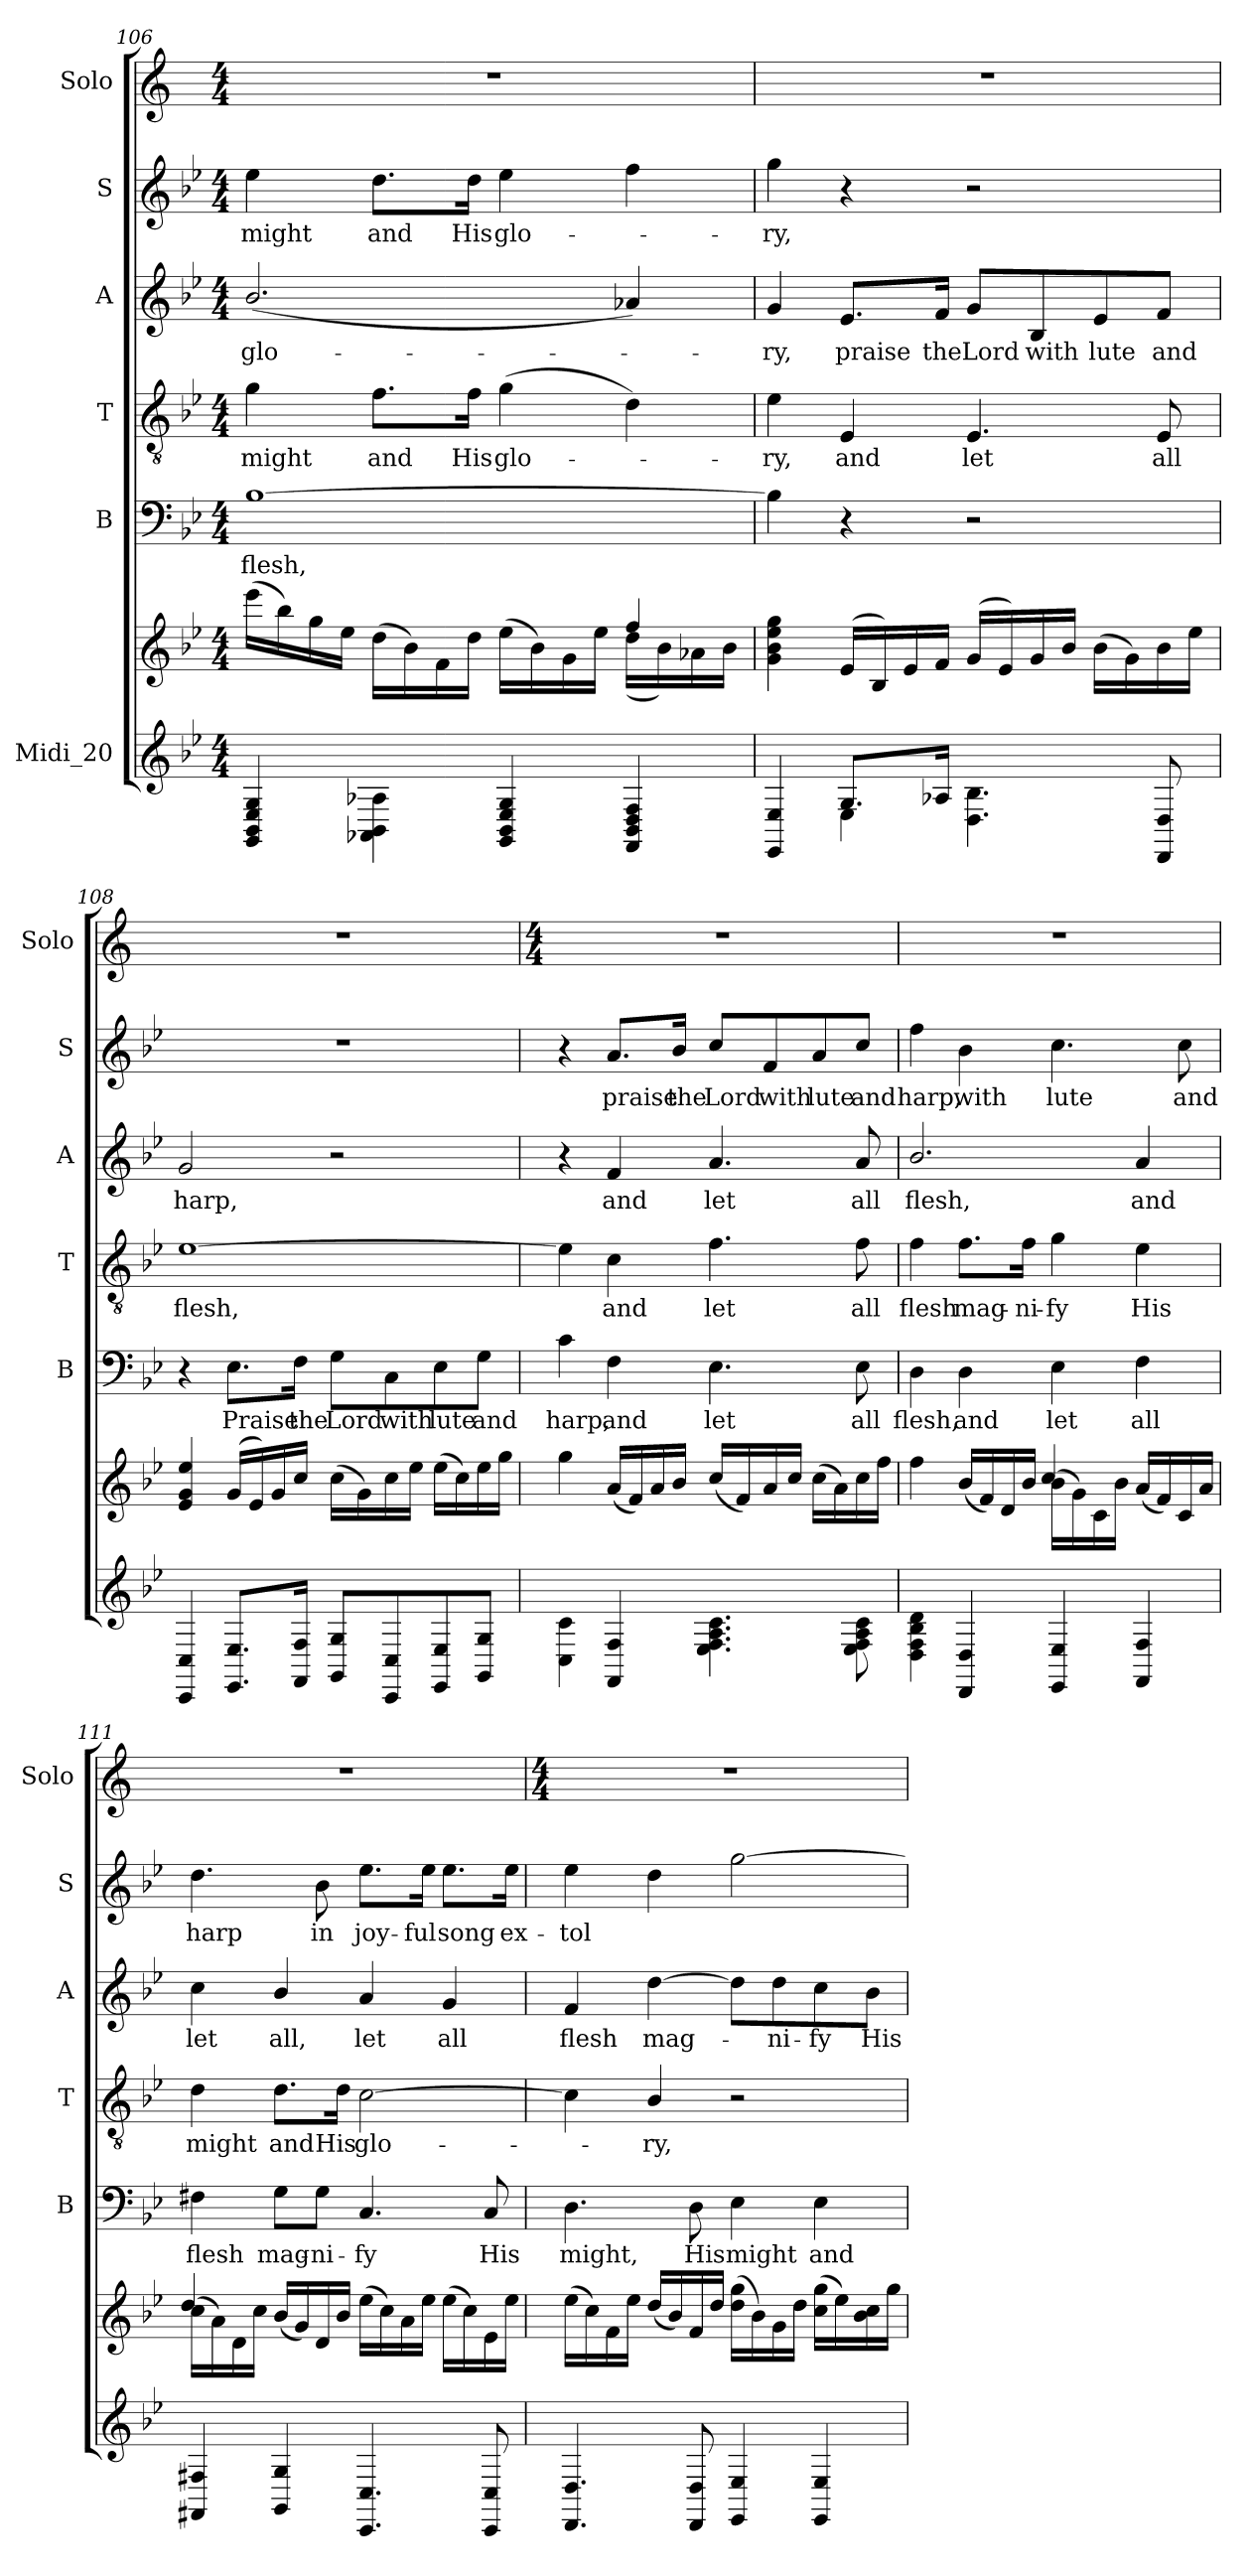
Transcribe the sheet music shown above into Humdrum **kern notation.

**kern	**kern	**kern	**text	**kern	**text	**kern	**text	**kern	**text	**kern
*part6	*part6	*part5	*part5	*part4	*part4	*part3	*part3	*part2	*part2	*part1
*staff7	*staff6	*staff5	*staff5	*staff4	*staff4	*staff3	*staff3	*staff2	*staff2	*staff1
*I"Midi_20	*	*I"B	*	*I"T	*	*I"A	*	*I"S	*	*I"Solo
*	*	*I'B	*	*I'T	*	*I'A	*	*I'S	*	*I'Solo
!!LO:LB:g=z
*clefG2	*clefG2	*clefF4	*	*clefGv2	*	*clefG2	*	*clefG2	*	*clefG2
*k[b-e-]	*k[b-e-]	*k[b-e-]	*	*k[b-e-]	*	*k[b-e-]	*	*k[b-e-]	*	*k[]
*M4/4	*M4/4	*M4/4	*	*M4/4	*	*M4/4	*	*M4/4	*	*M4/4
=106	=106	=106	=106	=106	=106	=106	=106	=106	=106	=106
*^	*^	*	*	*	*	*	*	*	*	*
!	!	!	!	!	!LO:LY:b	!	!LO:LY:b	!	!LO:LY:b	!	!LO:LY:b	!
4GG/ 4BB-/ 4E-/ 4G/	1ryy	(>16eee-\LL	2ryy	[1B-	flesh,	4g\	might	(<2.b-/	glo-	4ee-\	might	1r
.	.	16bb-\)	.	.	.	.	.	.	.	.	.	.
.	.	16gg\	.	.	.	.	.	.	.	.	.	.
.	.	16ee-\JJ	.	.	.	.	.	.	.	.	.	.
!	!	!	!	!	!	!	!LO:LY:b	!	!	!	!LO:LY:b	!
4AA-X\ 4BB-\ 4A-X\	.	(>16dd\LL	.	.	.	8.f\L	and	.	.	8.dd\L	and	.
.	.	16b-\)	.	.	.	.	.	.	.	.	.	.
.	.	16f\	.	.	.	.	.	.	.	.	.	.
!	!	!	!	!	!	!	!LO:LY:b	!	!	!	!LO:LY:b	!
.	.	16dd\JJ	.	.	.	16f\Jk	His	.	.	16dd\Jk	His	.
!	!	!	!	!	!	!	!LO:LY:b	!	!	!	!LO:LY:b	!
4GG/ 4BB-/ 4E-/ 4G/	.	(>16ee-\LL	4ryy	.	.	(>4g\	glo-	.	.	4ee-\	glo-	.
.	.	16b-\)	.	.	.	.	.	.	.	.	.	.
.	.	16g\	.	.	.	.	.	.	.	.	.	.
.	.	16ee-\JJ	.	.	.	.	.	.	.	.	.	.
4FF/ 4BB-/ 4D/ 4F/	.	4ff/	(>16dd\LL	.	.	4d\)	.	4a-X/)	.	4ff\	.	.
.	.	.	16b-\)	.	.	.	.	.	.	.	.	.
.	.	.	16a-X\	.	.	.	.	.	.	.	.	.
.	.	.	16b-\JJ	.	.	.	.	.	.	.	.	.
=107	=107	=107	=107	=107	=107	=107	=107	=107	=107	=107	=107	=107
!	!	!	!	!	!	!	!LO:LY:b	!	!LO:LY:b	!	!LO:LY:b	!
4EE-/ 4E-/	4ryy	4g\ 4b-\ 4ee-\ 4gg\	1ryy	4B-\]	.	4e-\	ry,	4g/	ry,	4gg\	ry,	1r
!	!	!	!	!	!	!	!LO:LY:b	!	!LO:LY:b	!	!	!
8.G/L	4E-\	(<16e-/LL	.	4r	.	4E-/	and	8.e-/L	praise	4r	.	.
.	.	16B-/)	.	.	.	.	.	.	.	.	.	.
.	.	16e-/	.	.	.	.	.	.	.	.	.	.
!	!	!	!	!	!	!	!	!	!LO:LY:b	!	!	!
16A-X/Jk	.	16f/JJ	.	.	.	.	.	16f/Jk	the	.	.	.
!	!	!	!	!	!	!	!LO:LY:b	!	!LO:LY:b	!	!	!
4.D\ 4.B-\	2ryy	(<16g/LL	.	2r	.	4.E-/	let	8g/L	Lord	2r	.	.
.	.	16e-/)	.	.	.	.	.	.	.	.	.	.
!	!	!	!	!	!	!	!	!	!LO:LY:b	!	!	!
.	.	16g/	.	.	.	.	.	8B-/	with	.	.	.
.	.	16b-/JJ	.	.	.	.	.	.	.	.	.	.
!	!	!	!	!	!	!	!	!	!LO:LY:b	!	!	!
.	.	(>16b-\LL	.	.	.	.	.	8e-/	lute	.	.	.
.	.	16g\)	.	.	.	.	.	.	.	.	.	.
!	!	!	!	!	!	!	!LO:LY:b	!	!LO:LY:b	!	!	!
8DD/ 8D/	.	16b-\	.	.	.	8E-/	all	8f/J	and	.	.	.
.	.	16ee-\JJ	.	.	.	.	.	.	.	.	.	.
=108	=108	=108	=108	=108	=108	=108	=108	=108	=108	=108	=108	=108
!	!	!	!	!	!	!	!LO:LY:b	!	!LO:LY:b	!	!	!
4CC/ 4C/	2ryy	4e-/ 4g/ 4ee-/	1ryy	4r	.	[1e-	flesh,	2g/	harp,	1r	.	1r
!	!	!	!	!	!LO:LY:b	!	!	!	!	!	!	!
8.EE-/ 8.E-/L	.	(<16g/LL	.	8.E-\L	Praise	.	.	.	.	.	.	.
.	.	16e-/)	.	.	.	.	.	.	.	.	.	.
.	.	16g/	.	.	.	.	.	.	.	.	.	.
!	!	!	!	!	!LO:LY:b	!	!	!	!	!	!	!
16FF/ 16F/Jk	.	16cc/JJ	.	16F\Jk	the	.	.	.	.	.	.	.
!	!	!	!	!	!LO:LY:b	!	!	!	!	!	!	!
8GG/ 8G/L	2ryy	(>16cc\LL	.	8G\L	Lord	.	.	2r	.	.	.	.
.	.	16g\)	.	.	.	.	.	.	.	.	.	.
!	!	!	!	!	!LO:LY:b	!	!	!	!	!	!	!
8CC/ 8C/	.	16cc\	.	8C\	with	.	.	.	.	.	.	.
.	.	16ee-\JJ	.	.	.	.	.	.	.	.	.	.
!	!	!	!	!	!LO:LY:b	!	!	!	!	!	!	!
8EE-/ 8E-/	.	(>16ee-\LL	.	8E-\	lute	.	.	.	.	.	.	.
.	.	16cc\)	.	.	.	.	.	.	.	.	.	.
!	!	!	!	!	!LO:LY:b	!	!	!	!	!	!	!
8GG/ 8G/J	.	16ee-\	.	8G\J	and	.	.	.	.	.	.	.
.	.	16gg\JJ	.	.	.	.	.	.	.	.	.	.
*v	*v	*	*	*	*	*	*	*	*	*	*	*
!!LO:PB:g=z
=109	=109	=109	=109	=109	=109	=109	=109	=109	=109	=109	=109
*	*	*	*	*	*	*	*	*	*	*	*M4/4
!	!	!	!	!LO:LY:b	!	!	!	!	!	!	!
4C\ 4c\	4gg\	2ryy	4c\	harp,	4e-\]	.	4r	.	4r	.	1r
!	!	!	!	!LO:LY:b	!	!LO:LY:b	!	!LO:LY:b	!	!LO:LY:b	!
4FF/ 4F/	(<16a/LL	.	4F\	and	4c\	and	4f/	and	8.a/L	praise	.
.	16f/)	.	.	.	.	.	.	.	.	.	.
.	16a/	.	.	.	.	.	.	.	.	.	.
!	!	!	!	!	!	!	!	!	!	!LO:LY:b	!
.	16b-/JJ	.	.	.	.	.	.	.	16b-/Jk	the	.
!	!	!	!	!LO:LY:b	!	!LO:LY:b	!	!LO:LY:b	!	!LO:LY:b	!
4.E-\ 4.F\ 4.A\ 4.c\	(<16cc/LL	2ryy	4.E-\	let	4.f\	let	4.a/	let	8cc/L	Lord	.
.	16f/)	.	.	.	.	.	.	.	.	.	.
!	!	!	!	!	!	!	!	!	!	!LO:LY:b	!
.	16a/	.	.	.	.	.	.	.	8f/	with	.
.	16cc/JJ	.	.	.	.	.	.	.	.	.	.
!	!	!	!	!	!	!	!	!	!	!LO:LY:b	!
.	(>16cc\LL	.	.	.	.	.	.	.	8a/	lute	.
.	16a\)	.	.	.	.	.	.	.	.	.	.
!	!	!	!	!LO:LY:b	!	!LO:LY:b	!	!LO:LY:b	!	!LO:LY:b	!
8E-\ 8F\ 8A\ 8c\	16cc\	.	8E-\	all	8f\	all	8a/	all	8cc/J	and	.
.	16ff\JJ	.	.	.	.	.	.	.	.	.	.
=110	=110	=110	=110	=110	=110	=110	=110	=110	=110	=110	=110
!	!	!	!	!LO:LY:b	!	!LO:LY:b	!	!LO:LY:b	!	!LO:LY:b	!
4D\ 4F\ 4B-\ 4d\	4ff\	2ryy	4D\	flesh,	4f\	flesh	2.b-/	flesh,	4ff\	harp,	1r
!	!	!	!	!LO:LY:b	!	!LO:LY:b	!	!	!	!LO:LY:b	!
4DD/ 4D/	(<16b-/LL	.	4D\	and	8.f\L	mag-	.	.	4b-\	with	.
.	16f/)	.	.	.	.	.	.	.	.	.	.
.	16d/	.	.	.	.	.	.	.	.	.	.
!	!	!	!	!	!	!LO:LY:b	!	!	!	!	!
.	16b-/JJ	.	.	.	16f\Jk	-ni-	.	.	.	.	.
!	!	!	!	!LO:LY:b	!	!LO:LY:b	!	!	!	!LO:LY:b	!
4EE-/ 4E-/	(>16b-\LL	4cc/	4E-\	let	4g\	-fy	.	.	4.cc\	lute	.
.	16g\)	.	.	.	.	.	.	.	.	.	.
.	16c\	.	.	.	.	.	.	.	.	.	.
.	16b-\JJ	.	.	.	.	.	.	.	.	.	.
!	!	!	!	!LO:LY:b	!	!LO:LY:b	!	!LO:LY:b	!	!	!
4FF/ 4F/	(<16a/LL	4ryy	4F\	all	4e-\	His	4a/	and	.	.	.
.	16f/)	.	.	.	.	.	.	.	.	.	.
!	!	!	!	!	!	!	!	!	!	!LO:LY:b	!
.	16c/	.	.	.	.	.	.	.	8cc\	and	.
.	16a/JJ	.	.	.	.	.	.	.	.	.	.
=111	=111	=111	=111	=111	=111	=111	=111	=111	=111	=111	=111
!	!	!	!	!LO:LY:b	!	!LO:LY:b	!	!LO:LY:b	!	!LO:LY:b	!
4FF#X/ 4F#X/	(>16cc\LL	4dd/	4F#X\	flesh	4d\	might	4cc\	let	4.dd\	harp	1r
.	16a\)	.	.	.	.	.	.	.	.	.	.
.	16d\	.	.	.	.	.	.	.	.	.	.
.	16cc\JJ	.	.	.	.	.	.	.	.	.	.
!	!	!	!	!LO:LY:b	!	!LO:LY:b	!	!LO:LY:b	!	!	!
4GG/ 4G/	(<16b-/LL	4ryy	8G\L	mag-	8.d\L	and	4b-/	all,	.	.	.
.	16g/)	.	.	.	.	.	.	.	.	.	.
!	!	!	!	!LO:LY:b	!	!	!	!	!	!LO:LY:b	!
.	16d/	.	8G\J	-ni-	.	.	.	.	8b-\	in	.
!	!	!	!	!	!	!LO:LY:b	!	!	!	!	!
.	16b-/JJ	.	.	.	16d\Jk	His	.	.	.	.	.
!	!	!	!	!LO:LY:b	!	!LO:LY:b	!	!LO:LY:b	!	!LO:LY:b	!
4.CC/ 4.C/	(>16ee-\LL	2ryy	4.C/	-fy	[2c\	glo-	4a/	let	8.ee-\L	joy-	.
.	16cc\)	.	.	.	.	.	.	.	.	.	.
.	16a\	.	.	.	.	.	.	.	.	.	.
!	!	!	!	!	!	!	!	!	!	!LO:LY:b	!
.	16ee-\JJ	.	.	.	.	.	.	.	16ee-\Jk	-ful	.
!	!	!	!	!	!	!	!	!LO:LY:b	!	!LO:LY:b	!
.	(>16ee-\LL	.	.	.	.	.	4g/	all	8.ee-\L	song	.
.	16cc\)	.	.	.	.	.	.	.	.	.	.
!	!	!	!	!LO:LY:b	!	!	!	!	!	!	!
8CC/ 8C/	16e-\	.	8C/	His	.	.	.	.	.	.	.
!	!	!	!	!	!	!	!	!	!	!LO:LY:b	!
.	16ee-\JJ	.	.	.	.	.	.	.	16ee-\Jk	ex-	.
*	*v	*v	*	*	*	*	*	*	*	*	*
!!LO:LB:g=z
=112	=112	=112	=112	=112	=112	=112	=112	=112	=112	=112
*	*	*	*	*	*	*	*	*	*	*M4/4
*^	*	*	*	*	*	*	*	*	*	*
!	!	!	!	!LO:LY:b	!	!	!	!LO:LY:b	!	!LO:LY:b	!
4.DD/ 4.D/	1ryy	(>16ee-\LL	4.D\	might,	4c\]	.	4f/	flesh	4ee-\	-tol	1r
.	.	16cc\)	.	.	.	.	.	.	.	.	.
.	.	16f\	.	.	.	.	.	.	.	.	.
.	.	16ee-\JJ	.	.	.	.	.	.	.	.	.
!	!	!	!	!	!	!LO:LY:b	!	!LO:LY:b	!	!	!
.	.	(<16dd/LL	.	.	4B-/	ry,	[4dd\	mag-	4dd\	.	.
.	.	16b-/)	.	.	.	.	.	.	.	.	.
!	!	!	!	!LO:LY:b	!	!	!	!	!	!	!
8DD/ 8D/	.	16f/	8D\	His	.	.	.	.	.	.	.
.	.	16dd/JJ	.	.	.	.	.	.	.	.	.
!	!	!	!	!LO:LY:b	!	!	!	!	!	!	!
4EE-/ 4E-/	.	(>16dd\ 16gg\LL	4E-\	might	2r	.	8dd\L]	.	[2gg\	.	.
.	.	16b-\)	.	.	.	.	.	.	.	.	.
!	!	!	!	!	!	!	!	!LO:LY:b	!	!	!
.	.	16g\	.	.	.	.	8dd\	ni-	.	.	.
.	.	16dd\JJ	.	.	.	.	.	.	.	.	.
!	!	!	!	!LO:LY:b	!	!	!	!LO:LY:b	!	!	!
4EE-/ 4E-/	.	(>16cc\ 16gg\LL	4E-\	and	.	.	8cc\	-fy	.	.	.
.	.	16ee-\)	.	.	.	.	.	.	.	.	.
!	!	!	!	!	!	!	!	!LO:LY:b	!	!	!
.	.	16b-\ 16cc\	.	.	.	.	8b-\J	His	.	.	.
.	.	16gg\JJ	.	.	.	.	.	.	.	.	.
*v	*v	*	*	*	*	*	*	*	*	*	*
=	=	=	=	=	=	=	=	=	=	=
*-	*-	*-	*-	*-	*-	*-	*-	*-	*-	*-
